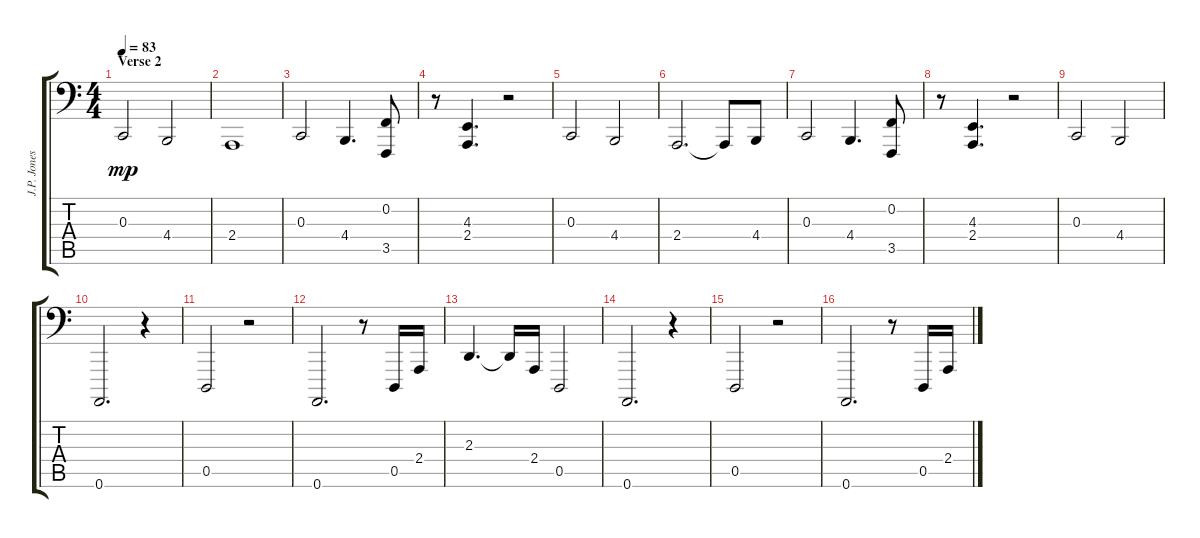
\track ("J.P. Jones (Keyboard B/Bass)" "J.P. Jones") {instrument electricpiano1}
\staff {score tabs}
\tuning (Bb2 F2 C2 G1 D1 A0) {hide}
\ts (4 4)
\section ("" "Verse 2")
\tempo 83
\clef f4
\ks c
0.3.2{dy mp} 4.4.2 |
2.4.1 |
0.3.2 4.4.4{d} (0.2 3.5).8 |
r.8 (4.3 2.4).4{d} r.2 |
0.3.2 4.4.2 |
2.4.2{d} 2.4{t}.8 4.4.8 |
0.3.2 4.4.4{d} (0.2 3.5).8 |
r.8 (4.3 2.4).4{d} r.2 |
0.3.2 4.4.2 |
0.6.2{d} r.4 |
0.5.2 r.2 |
0.6.2{d} r.8 0.5.16 2.4.16 |
2.3.4{d} 2.3{t}.16 2.4.16 0.5.2 |
0.6.2{d} r.4 |
0.5.2 r.2 |
0.6.2{d} r.8 0.5.16 2.4.16
